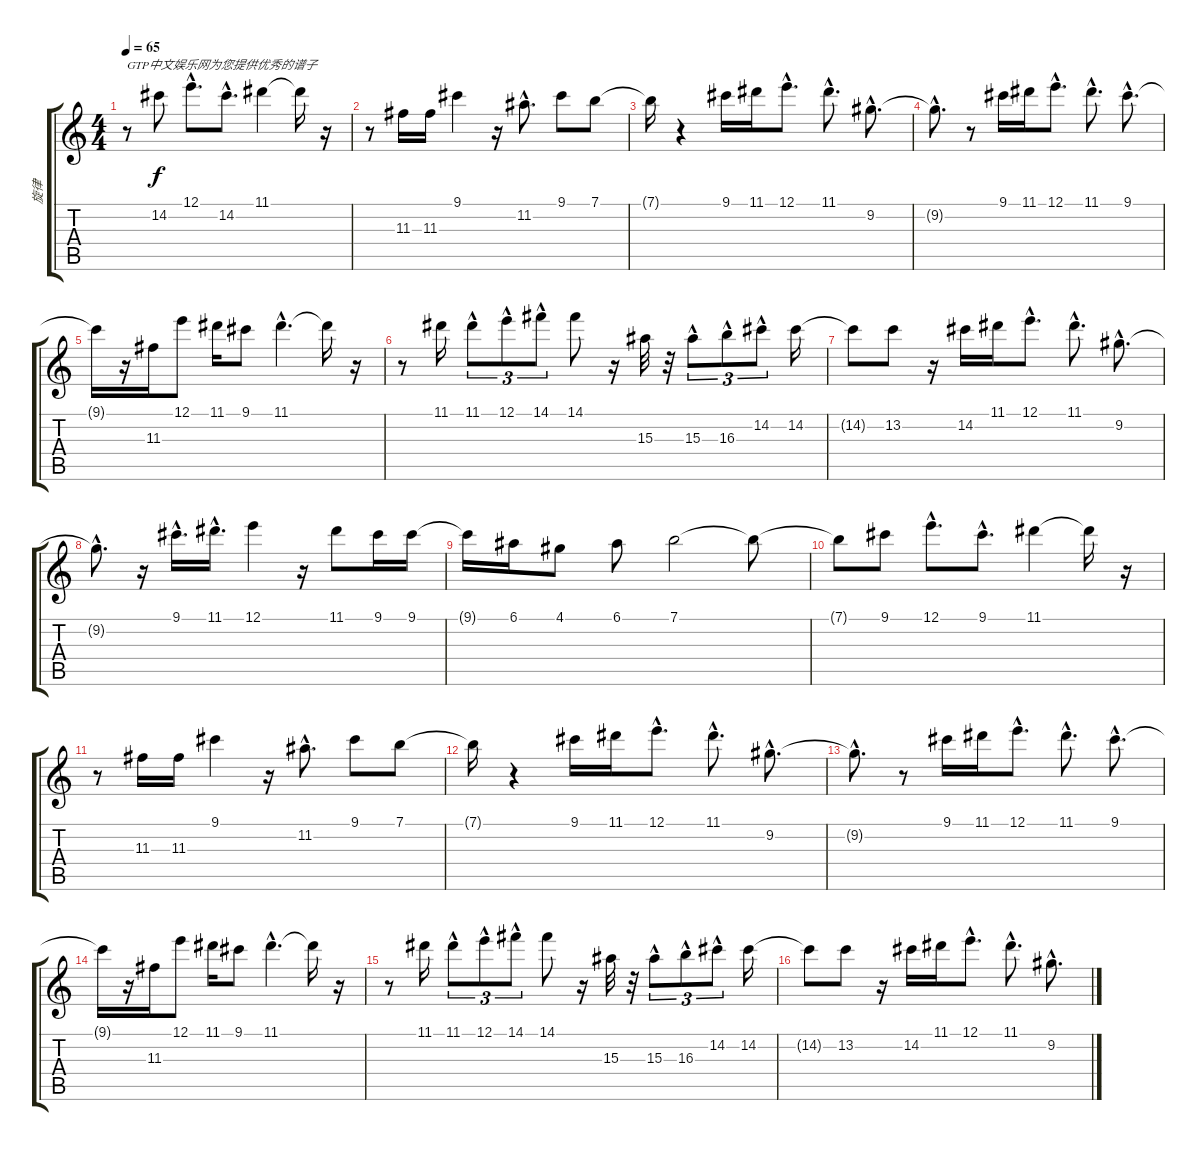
\track ("旋律" "旋律") {instrument overdrivenguitar}
\staff {score tabs}
\tuning (E4 B3 G3 D3 A2 E2) {hide}
\ts (4 4)
\tempo 65
\clef g2
\ks c
r.8{txt "GTP中文娱乐网为您提供优秀的谱子" dy f instrument overdrivenguitar} 14.2.8 12.1{hac}.8{d} 14.2{hac}.8{d} 11.1.4 11.1{t}.16 r.16 |
r.8 11.3.16 11.3.16 9.1.4 r.16 11.2{hac}.8{d} 9.1.8 7.1.8 |
7.1{t}.16 r.4 9.1.16 11.1.16 12.1{hac}.8{d} 11.1{hac}.8{d} 9.2{hac}.8{d} |
9.2{hac t}.8{d} r.8 9.1.16 11.1.16 12.1{hac}.8{d} 11.1{hac}.8{d} 9.1{hac}.8{d} |
9.1{t}.16 r.16 11.3.16 12.1.8 11.1.16 9.1.8 11.1{hac}.4{d} 11.1{t}.16 r.16 |
r.8 11.1.16 11.1{hac}.8{tu (3 2)} 12.1{hac}.8{tu (3 2)} 14.1{hac}.8{tu (3 2)} 14.1.8 r.16 15.3.32 r.32 15.3{hac}.8{tu (3 2)} 16.3{hac}.8{tu (3 2)} 14.2{hac}.8{tu (3 2)} 14.2.16 |
14.2{t}.8 13.2.8 r.16 14.2.16 11.1.16 12.1{hac}.8{d} 11.1{hac}.8{d} 9.2{hac}.8{d} |
9.2{hac t}.8{d} r.16 9.1{hac}.16{d} 11.1{hac}.16{d} 12.1.4 r.16 11.1.8 9.1.16 9.1.16 |
9.1{t}.16 6.1.16 4.1.8 6.1.8 7.1.2 7.1{t}.8 |
7.1{t}.8 9.1.8 12.1{hac}.8{d} 9.1{hac}.8{d} 11.1.4 11.1{t}.16 r.16 |
r.8 11.3.16 11.3.16 9.1.4 r.16 11.2{hac}.8{d} 9.1.8 7.1.8 |
7.1{t}.16 r.4 9.1.16 11.1.16 12.1{hac}.8{d} 11.1{hac}.8{d} 9.2{hac}.8{d} |
9.2{hac t}.8{d} r.8 9.1.16 11.1.16 12.1{hac}.8{d} 11.1{hac}.8{d} 9.1{hac}.8{d} |
9.1{t}.16 r.16 11.3.16 12.1.8 11.1.16 9.1.8 11.1{hac}.4{d} 11.1{t}.16 r.16 |
r.8 11.1.16 11.1{hac}.8{tu (3 2)} 12.1{hac}.8{tu (3 2)} 14.1{hac}.8{tu (3 2)} 14.1.8 r.16 15.3.32 r.32 15.3{hac}.8{tu (3 2)} 16.3{hac}.8{tu (3 2)} 14.2{hac}.8{tu (3 2)} 14.2.16 |
14.2{t}.8 13.2.8 r.16 14.2.16 11.1.16 12.1{hac}.8{d} 11.1{hac}.8{d} 9.2{hac}.8{d}
